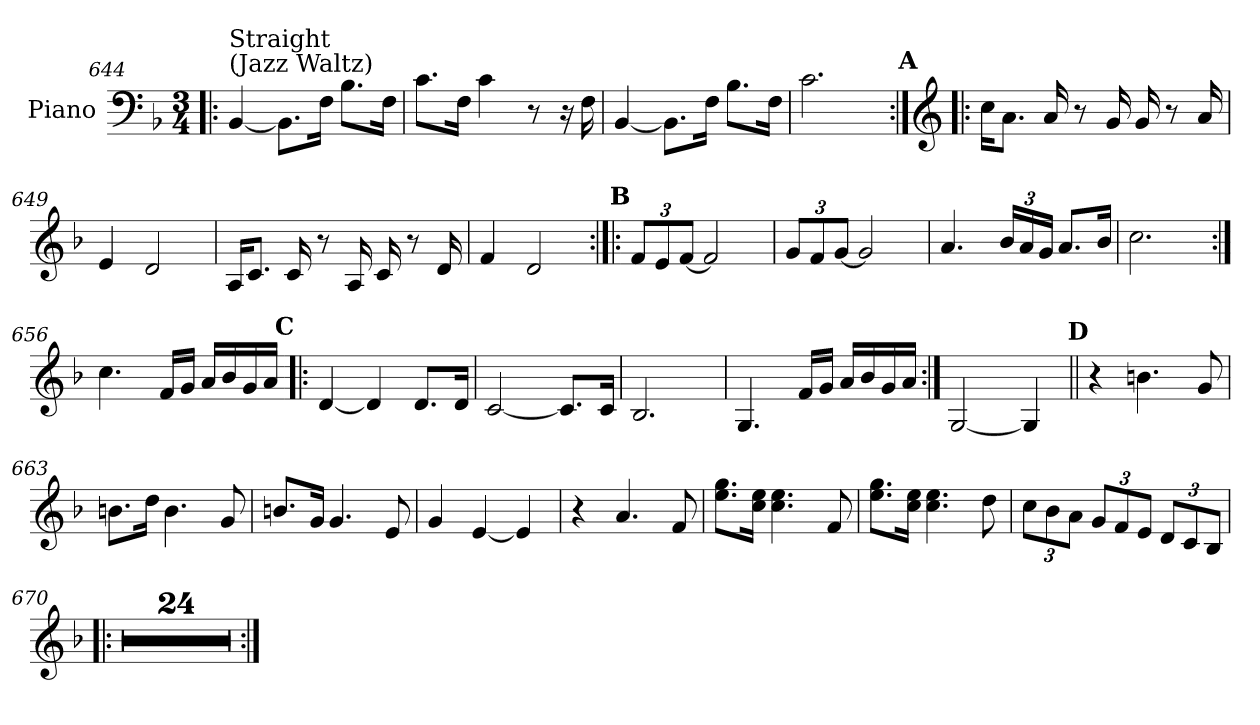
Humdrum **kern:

**kern
*part1
*staff1
*I"Piano
*I'Pno.
!!LO:PB:g=z
*clefF4
*k[b-]
*M3/4
*MM114
=644!|:
!LO:TX:a:t=(Jazz Waltz)
!LO:TX:t=Straight
[4BB-/
8.BB-\L]
16F\Jk
8.B-\L
16F\Jk
=645
8.c\L
16F\Jk
4c\
8r
16r
16F\
=646
[4BB-/
8.BB-\L]
16F\Jk
8.B-\L
16F\Jk
=647
2.c\
!!LO:LB:g=z
!!LO:REH:place=s1:a:enc=none:fs=14:t=A
=648:|!|:
*clefG2
16cc\KL
8.a\J
16a/
8r
16g/
16g/
8r
16a/
=649
4e/
2d/
=650
16A/KL
8.c/J
16c/
8r
16A/
16c/
8r
16d/
=651
4f/
2d/
!!LO:LB:g=z
!!LO:REH:place=s1:a:enc=none:fs=14:t=B
=652:|!|:
*Xbrackettup
12f/L
12e/
[12f/J
2f/]
=653
12g/L
12f/
[12g/J
2g/]
=654
4.a/
24b-/LL
24a/
24g/JJ
8.a/L
16b-/Jk
=655
2.cc\
=656:|!
4.cc\
16f/LL
16g/JJ
16a/LL
16b-/
16g/
16a/JJ
!!LO:LB:g=z
!!LO:REH:place=s1:a:enc=none:fs=14:t=C
=657!|:
[4d/
4d/]
8.d/L
16d/Jk
=658
[2c/
8.c/L]
16c/Jk
=659
2.B-/
=660
4.G/
16f/LL
16g/JJ
16a/LL
16b-/
16g/
16a/JJ
=661:|!
[2G/
4G/]
!!LO:LB:g=z
!!LO:REH:place=s1:a:enc=none:fs=14:t=D
=662||
4r
4.bn\
8g/
=663
8.bn\L
16dd\Jk
4.b\
8g/
=664
8.bn/L
16g/Jk
4.g/
8e/
=665
4g/
[4e/
4e/]
!!LO:LB:g=z
=666
4r
4.a/
8f/
=667
8.ee\ 8.gg\L
16cc\ 16ee\Jk
4.cc\ 4.ee\
8f/
=668
8.ee\ 8.gg\L
16cc\ 16ee\Jk
4.cc\ 4.ee\
8dd\
=669
12cc\L
12b-\
12a\J
12g/L
12f/
12e/J
12d/L
12c/
12B-/J
!!LO:LB:g=z
=670!|:
2.r
=671
2.r
=672
2.r
=673
2.r
=674
2.r
=675
2.r
=676
2.r
=677
2.r
!!LO:LB:g=z
=678
2.r
=679
2.r
=680
2.r
=681
2.r
=682
2.r
=683
2.r
=684
2.r
=685
2.r
!!LO:LB:g=z
=686
2.r
=687
2.r
=688
2.r
=689
2.r
=690
2.r
=691
2.r
=692
2.r
=693
2.r
=:|!
*-
